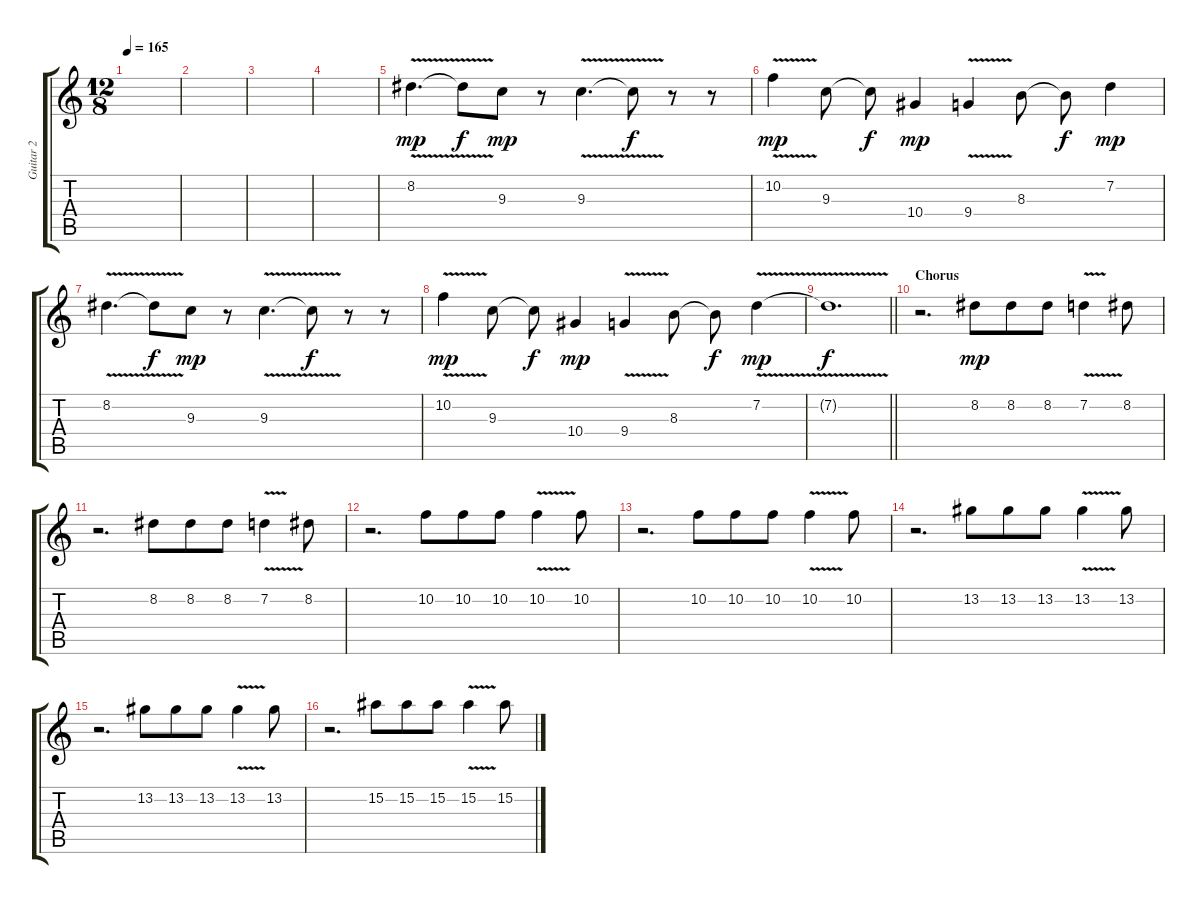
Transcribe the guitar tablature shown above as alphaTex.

\track ("Guitar 2" "Guitar 2") {instrument distortionguitar}
\staff {score tabs}
\tuning (C4 G3 Eb3 Bb2 F2 C2) {hide}
\ts (12 8)
\section ("" "")
\tempo 165
\clef g2
\ks c
|
|
|
|
8.2{v}.4{d dy mp} 8.2{t}.8{dy f} 9.3.8{dy mp} r.8 9.3{v}.4{d} 9.3{t}.8{dy f} r.8 r.8 |
10.2{v}.4{dy mp} 9.3.8 9.3{t}.8{dy f} 10.4.4{dy mp} 9.4{v}.4 8.3.8 8.3{t}.8{dy f} 7.2.4{dy mp} |
8.2{v}.4{d} 8.2{t}.8{dy f} 9.3.8{dy mp} r.8 9.3{v}.4{d} 9.3{t}.8{dy f} r.8 r.8 |
10.2{v}.4{dy mp} 9.3.8 9.3{t}.8{dy f} 10.4.4{dy mp} 9.4{v}.4 8.3.8 8.3{t}.8{dy f} 7.2{v}.4{dy mp} |
\barLineRight lightlight
7.2{t}.1{d dy f} |
\section ("" "Chorus")
r.2{d} 8.2.8{dy mp} 8.2.8 8.2.8 7.2{v}.4 8.2.8 |
r.2{d} 8.2.8 8.2.8 8.2.8 7.2{v}.4 8.2.8 |
r.2{d} 10.2.8 10.2.8 10.2.8 10.2{v}.4 10.2.8 |
r.2{d} 10.2.8 10.2.8 10.2.8 10.2{v}.4 10.2.8 |
r.2{d} 13.2.8 13.2.8 13.2.8 13.2{v}.4 13.2.8 |
r.2{d} 13.2.8 13.2.8 13.2.8 13.2{v}.4 13.2.8 |
r.2{d} 15.2.8 15.2.8 15.2.8 15.2{v}.4 15.2.8
